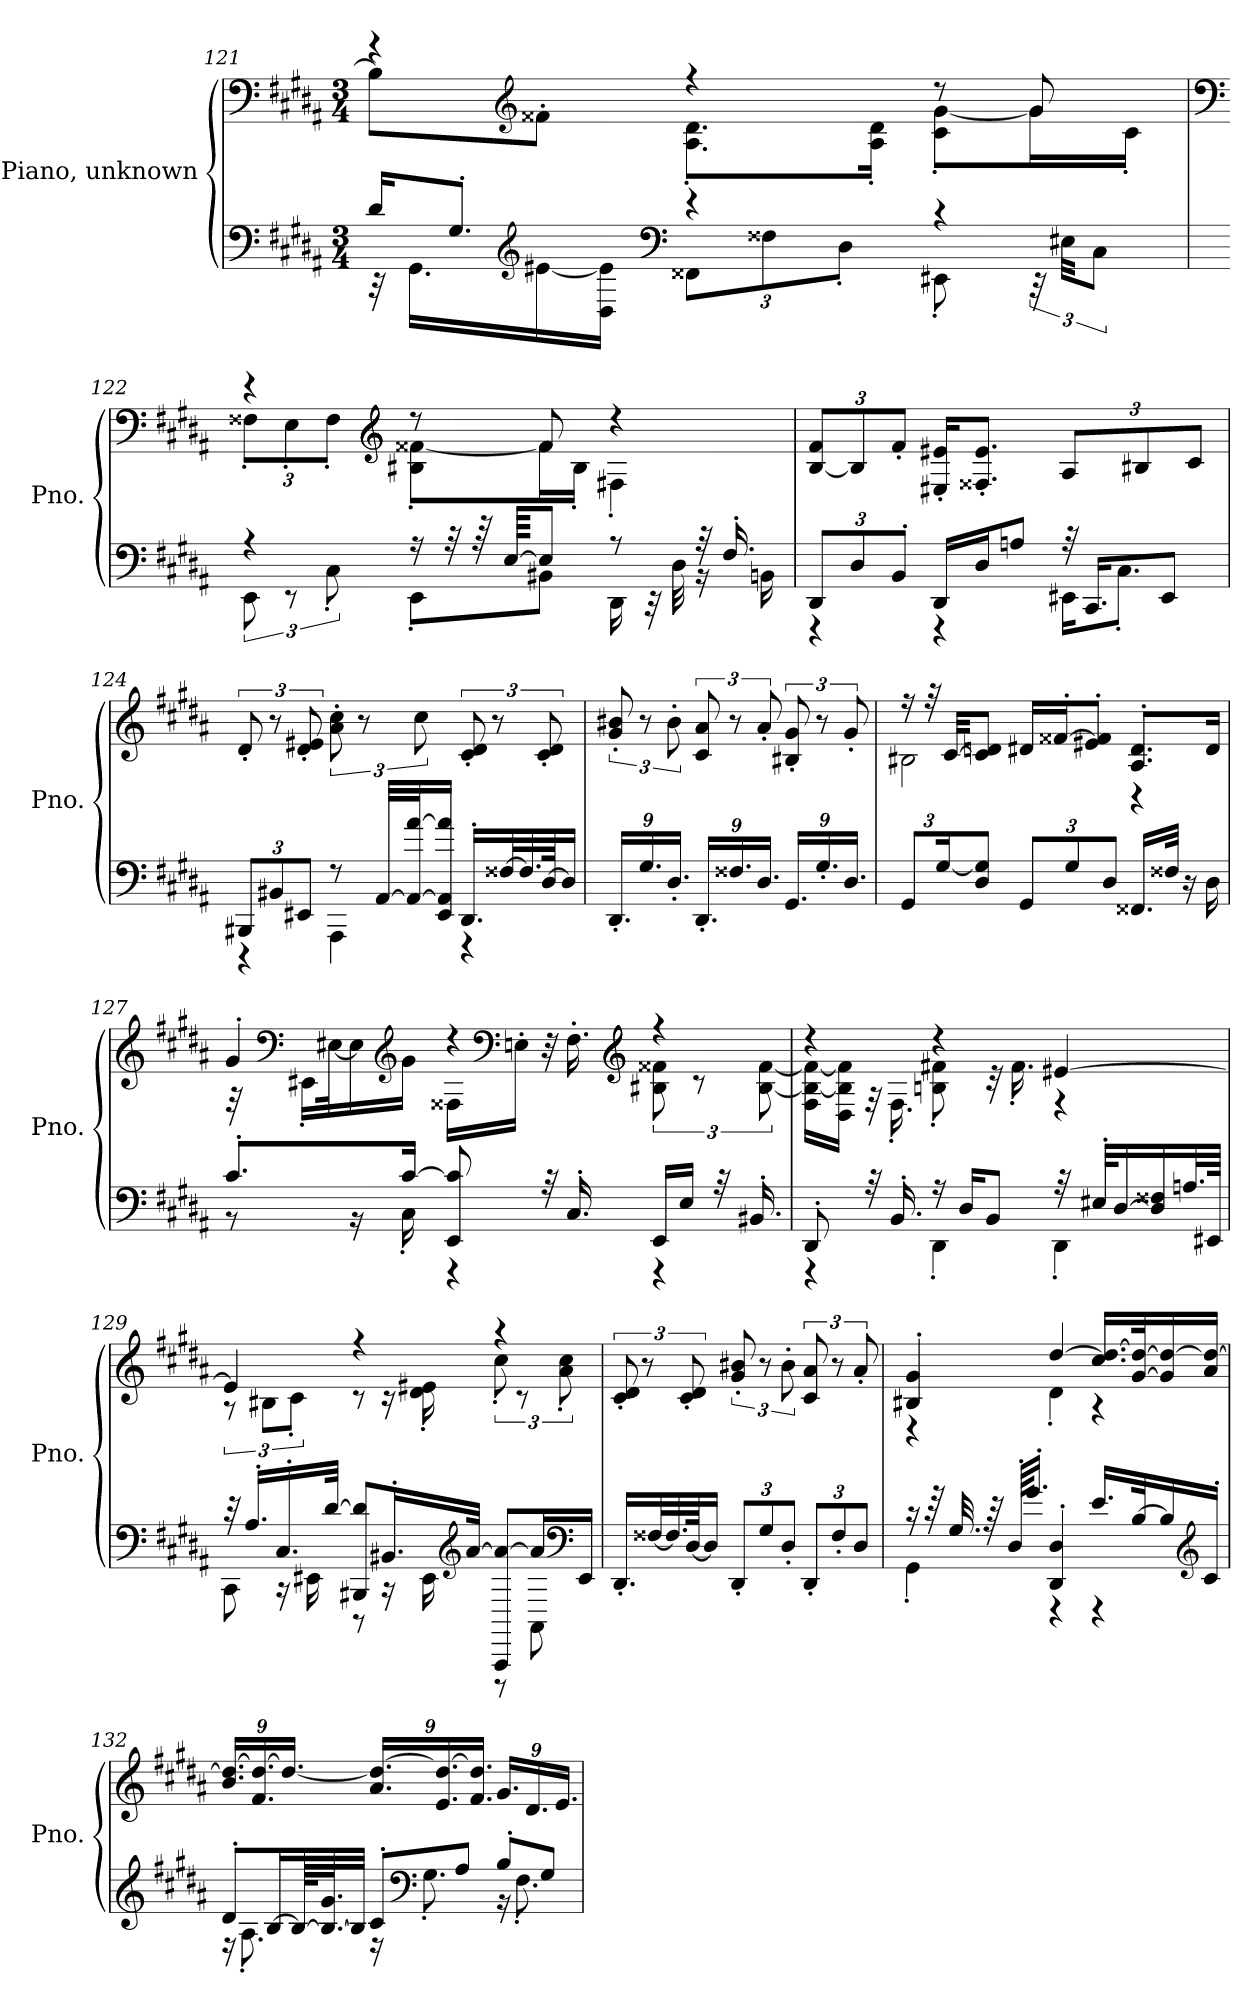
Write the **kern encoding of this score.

**kern	**kern
*part1	*part1
*staff2	*staff1
*I"Piano, unknown	*
*I'Pno.	*
*clefF4	*clefF4
*k[f#c#g#d#a#]	*k[f#c#g#d#a#]
*M3/4	*M3/4
=121	=121
*^	*^
16d#/KL	32r	4r	8B#\L]
.	16.GG#\LL	.	.
8.G#'/J	.	.	.
*clefG2	*	*clefG2	*
.	[16e#X\	.	8f##X'\J
.	16D#\ 16e#\]JJ	.	.
*clefF4	*	*	*
*	*Xbrackettup	*	*
4r	12FF##X\L	4r	8.A#\' 8.d#\'L
.	12F##X\	.	.
.	12D#'\J	.	.
.	.	.	16A#\' 16d#\'Jk
4r	8EE#X'\	8r	8c#\' [8g#\'L
*	*brackettup	*	*
.	48r	8g#/	16g#\L]
.	48E#X\KKL	.	.
.	12C#\J	.	.
.	.	.	16c#'\JJ
!!LO:LB:g=z	!!
=122	=122	=122	=122
*	*	*clefF4	*
*	*	*	*Xbrackettup
4r	12EE\	4r	12F##X'\L
.	12r	.	12E'\
.	12C#'\	.	12F##'\J
*	*	*clefG2	*
16r	8EE'\L	8r	8B#X\' [8f##X\'L
32r	.	.	.
64r	.	.	.
[64E/KKKL	.	.	.
8E/J]	8BB#X\J	8f##/	16f##\L]
.	.	.	16B#'\JJ
8r	16DD#\	4r	4F#X'\
.	32r	.	.
.	32D#\	.	.
32r	16r	.	.
16.F#'/	.	.	.
.	16BBn\	.	.
*	*	*v	*v
=123	=123	=123
*Xbrackettup	*	*
12DD#/L	4r	[12B/ 12f#/L
12D#/	.	12B/]
12BB'/J	.	12f#'/J
16DD#/LL	4r	16E#X/' 16e#X/'KL
16D#/J	.	8.F##X/' 8.e#/'J
8An/J	.	.
32r	16EE#X\KL	12A#/L
16.CC#/KL	.	.
.	8.C#'\J	.
.	.	12B#X/
8EE#/J	.	.
.	.	12c#/J
!!LO:LB:g=z
=124	=124	=124
*	*	*brackettup
12BBB#X/L	4r	12d#'/
12BB#X/	.	12r
12EE#X/J	.	12d#/' 12e#X/'
8r	4AAA#\	12a#\' 12cc#\'
.	.	12r
[32AA#/LLL	.	.
32AA#/_ [32a#/J	.	.
.	.	12cc#\
16EE#/ 16AA#/] 16a#/]JJ	.	.
16.DD#'/LL	4r	12c#/' 12d#/'
.	.	12r
[32F##X/L	.	.
32.F##/]	.	.
.	.	12c#/' 12d#/'
[64D#/JK	.	.
16D#/JJ]	.	.
*v	*v	*
=125	=125
18.DD#'/LL	12g#/' 12b#X/'
18.G#/	12r
18.D#'/JJ	12b#'\
18.DD#'/LL	12c#/ 12a#/
18.F##X/	12r
18.D#/JJ	12a#'/
18.GG#/LL	12B#X/' 12g#/'
18.G#'/	12r
18.D#/JJ	12g#'/
!!LO:LB:g=z
=126	=126
*	*^
12GG#/L	16r	2B#X\
.	32r	.
[24G#/K	.	.
.	[32c#/KKL	.
8D#/ 8G#/]J	8c#/] 8dn/J	.
12GG#/L	16d#X/LL	.
.	[16f##X'/J	.
12G#/	.	.
.	8e#X/' 8f##/]'J	.
12D#/J	.	.
16.FF##X/LL	8.A#/' 8.d#/'L	4r
32F##X/JJk	.	.
16r	.	.
16D#\	16d#/Jk	.
!!LO:PB:g=z	!!
=127	=127	=127
*^	*	*
8.c#'/L	8r	4g#'/	32r
*	*	*clefF4	*
.	.	.	16EE#X'\LL
.	.	.	[32E#X\K
.	16r	.	16E#\]
*	*	*clefG2	*
[16c#/Jk	16C#'\	.	16g#\JJ
8EE/ 8c#/]	4r	4r	16F##X\LL
*	*	*clefF4	*
.	.	.	16En'\JJ
32r	.	.	32r
16.C#'/	.	.	16.F##'\
*	*	*clefG2	*
16EE/LL	4r	4r	12B#X\ 12f##X\
16E/JJ	.	.	.
.	.	.	12r
32r	.	.	.
16.BB#X'/	.	.	.
.	.	.	[12B#\ [12f##\
!!LO:LB:g=z	!!
=128	=128	=128	=128
8DD#'/	4r	4r	16F#\ 16B#\_ 16f##\_LL
.	.	.	16D#\ 16B#\] 16f##\]JJ
32r	.	.	32r
16.BB'/	.	.	16.F#'\
16r	4DD#'\	4r	8Bn\' 8f#X\'
16D#/KL	.	.	.
8BB/J	.	.	32r
.	.	.	16.f#'\
32r	4DD#'\	[4e#X/	4r
32E#X'/KLL	.	.	.
[16D#/	.	.	.
16D#/] 16F##X/	.	.	.
32.An/L	.	.	.
64EE#X/JJJk	.	.	.
=129	=129	=129	=129
32r	8CC#\	4e#/]	12r
16.A#'/LL	.	.	.
.	.	.	12B#X\L
16.C#'/	16r	.	.
.	.	.	12c#'\J
.	16EE#X\	.	.
[32d#/JJk	.	.	.
8BBB#X/ 8d#/]L	8r	4r	8r
16.BB#X'/L	16r	.	16r
.	16EE#\	.	16d#\' 16e#X\'
*clefG2	*	*	*
[32a#/JJk	.	.	.
8AAA#/ 8a#/_L	8r	4r	12cc#'\
.	.	.	12r
16a#/L]	8AA#\	.	.
.	.	.	12a#\' 12cc#\'
*clefF4	*	*	*
16EE#/JJ	.	.	.
*v	*v	*	*
*	*v	*v
!!LO:LB:g=z
=130	=130
16.DD#'/LL	12c#/' 12d#/'
.	12r
[32F##X/L	.
32.F##/]	.
.	12c#/' 12d#/'
[64D#/JK	.
16D#/JJ]	.
12DD#'/L	12g#/' 12b#X/'
12G#/	12r
12D#'/J	12b#'\
12DD#'/L	12c#/ 12a#/
12F##'/	12r
12D#/J	12a#'/
=131	=131
*^	*^
16r	4GG#'\	4B#X/' 4g#/'	4r
64r	.	.	.
32.G#/	.	.	.
64r	.	.	.
64D#'/KKLL	.	.	.
16.g#'/JJ	.	.	.
4DD#/' 4D#/'	4r	[4dd#/	4d#'\
16.e/LL	4r	16.cc#/ 16.dd#/_LL	4r
[32B/K	.	[32g#/ 32dd#/_K	.
16B/]	.	16g#/] 16dd#/_	.
*clefG2	*	*	*
16c#'/JJ	.	16a#/ 16dd#/_JJ	.
*	*	*v	*v
!!LO:LB:g=z
=132	=132	=132
*	*	*Xbrackettup
8d#'/L	16r	18.b/ 18.dd#/_LL
.	8.A#'\	.
.	.	18.f#/ 18.dd#/_
[16B/L	.	.
.	.	18.dd#/JJ_
128B/KLL_	.	.
64.B/_ 64.g#/J	.	.
32B/JJJ]	.	.
8c#'/L	16r	18.a#/ 18.dd#/_LL
*clefF4	*	*
.	8.G#'\	.
.	.	18.e/ 18.dd#/_
8A#/J	.	.
.	.	18.f#/ 18.dd#/]JJ
8B'/L	16r	18.g#/LL
.	8.F#'\	.
.	.	18.d#/
8G#/J	.	.
.	.	18.e/JJ
*v	*v	*
=	=
*-	*-
